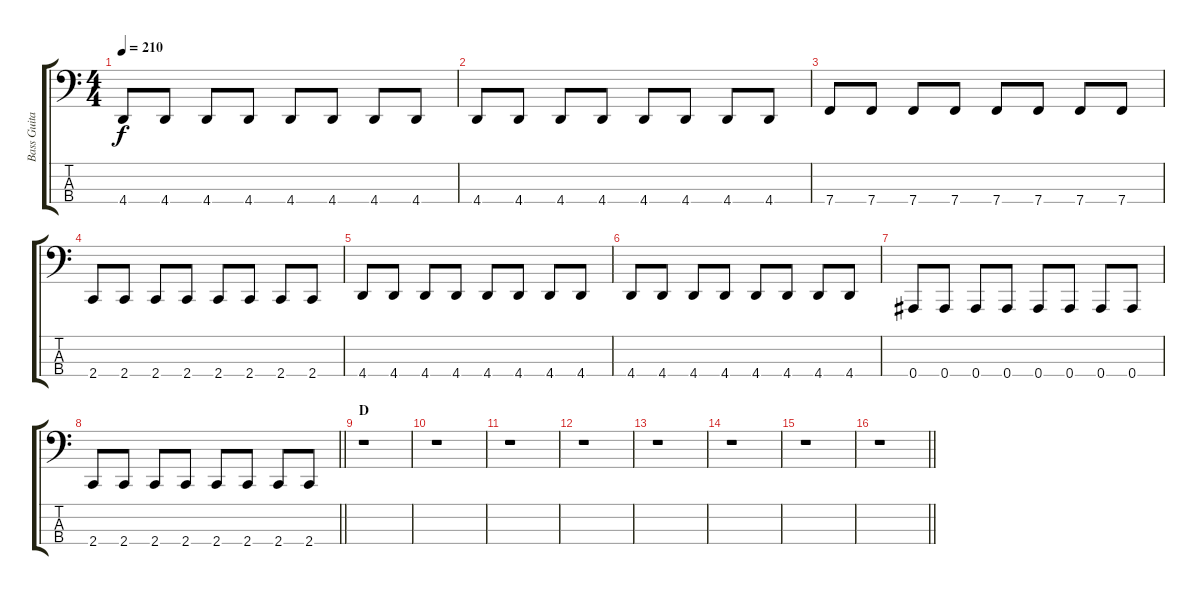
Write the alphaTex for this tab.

\track ("Bass Guitar: John Kis Gyevi" "Bass Guita") {instrument electricbasspick}
\staff {score tabs}
\tuning (Eb2 Bb1 F1 Bb0) {hide}
\ts (4 4)
\tempo 210
\clef f4
\ks c
4.4.8{dy f} 4.4.8 4.4.8 4.4.8 4.4.8 4.4.8 4.4.8 4.4.8 |
4.4.8 4.4.8 4.4.8 4.4.8 4.4.8 4.4.8 4.4.8 4.4.8 |
7.4.8 7.4.8 7.4.8 7.4.8 7.4.8 7.4.8 7.4.8 7.4.8 |
2.4.8 2.4.8 2.4.8 2.4.8 2.4.8 2.4.8 2.4.8 2.4.8 |
4.4.8 4.4.8 4.4.8 4.4.8 4.4.8 4.4.8 4.4.8 4.4.8 |
4.4.8 4.4.8 4.4.8 4.4.8 4.4.8 4.4.8 4.4.8 4.4.8 |
0.4.8 0.4.8 0.4.8 0.4.8 0.4.8 0.4.8 0.4.8 0.4.8 |
\barLineRight lightlight
2.4.8 2.4.8 2.4.8 2.4.8 2.4.8 2.4.8 2.4.8 2.4.8 |
\section ("" "D")
r.1 |
r.1 |
r.1 |
r.1 |
r.1 |
r.1 |
r.1 |
\barLineRight lightlight
r.1
